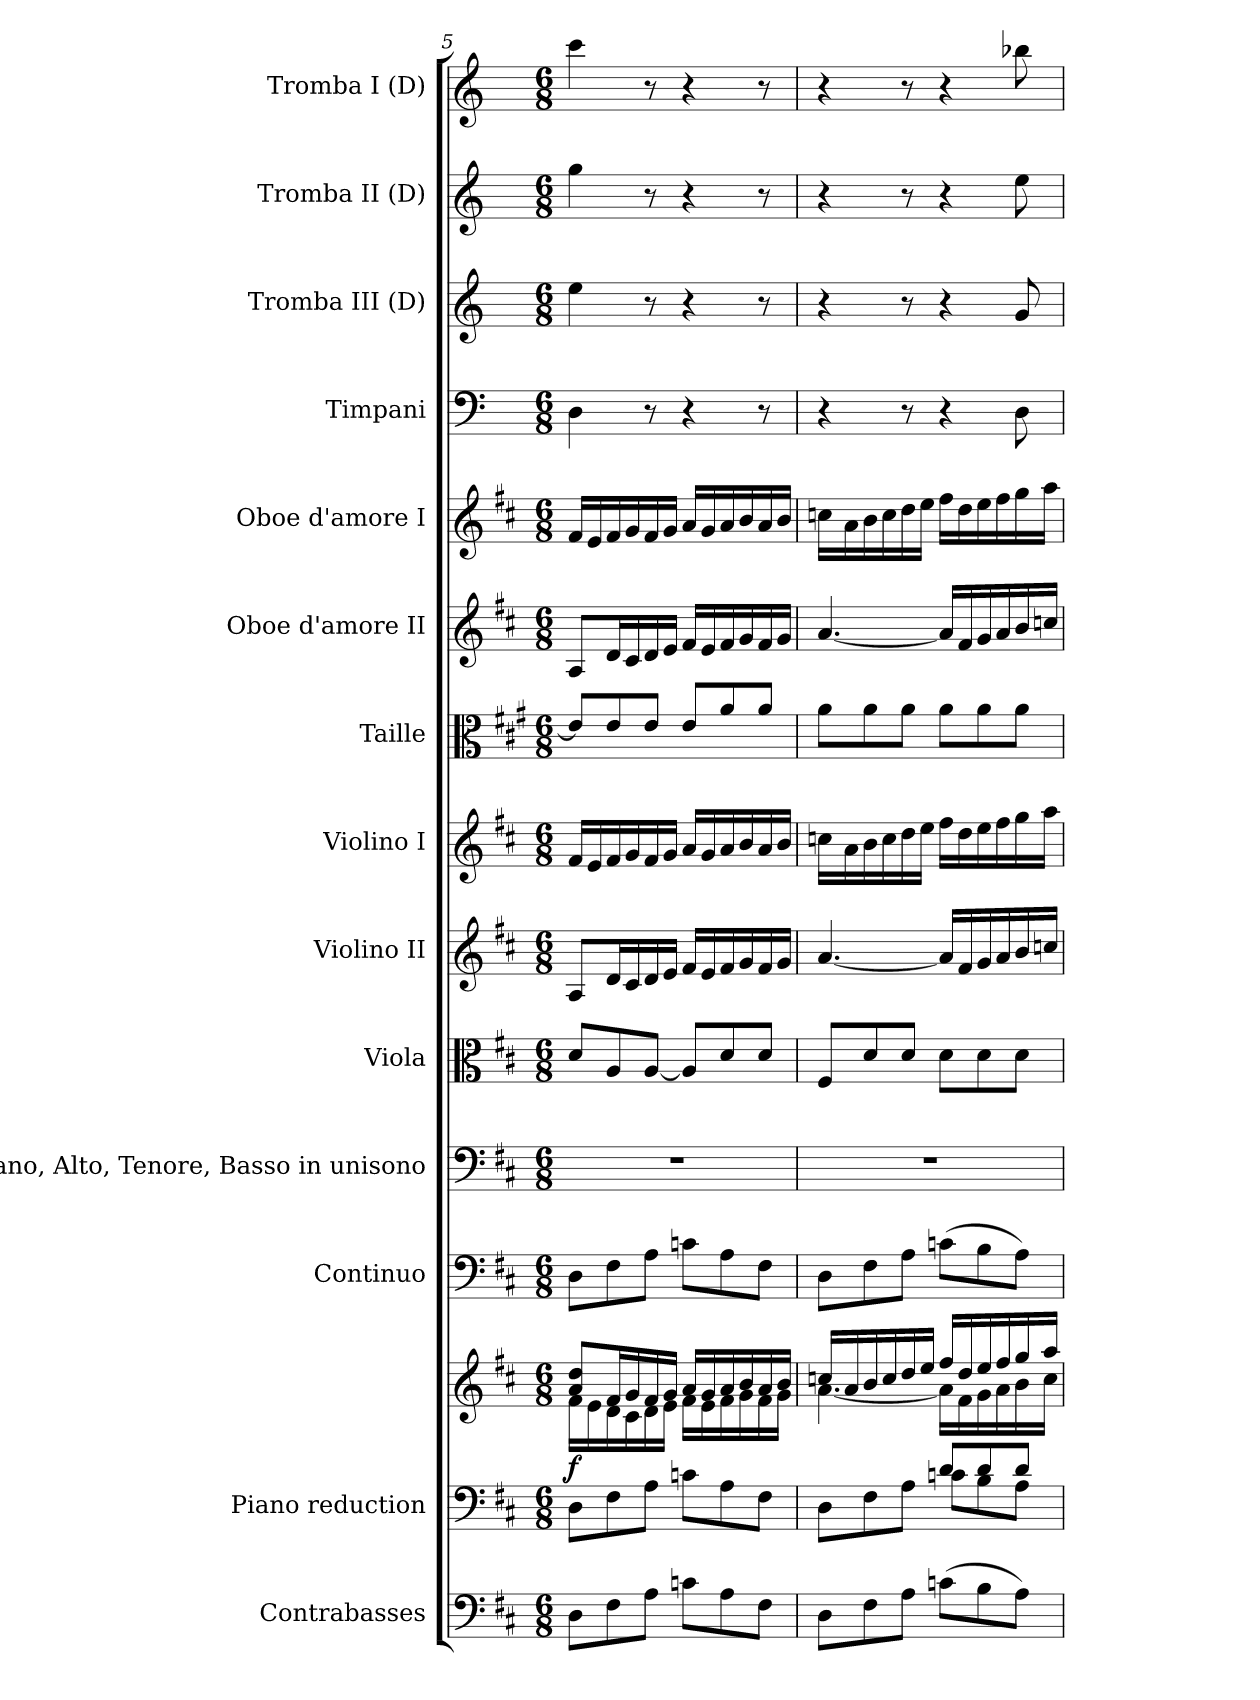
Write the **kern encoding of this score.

**kern	**kern	**kern	**dynam	**kern	**kern	**kern	**kern	**kern	**kern	**kern	**kern	**kern	**kern	**kern	**kern
*part14	*part13	*part13	*part13	*part12	*part11	*part10	*part9	*part8	*part7	*part6	*part5	*part4	*part3	*part2	*part1
*staff15	*staff14	*staff13	*staff13/14	*staff12	*staff11	*staff10	*staff9	*staff8	*staff7	*staff6	*staff5	*staff4	*staff3	*staff2	*staff1
*I"Contrabasses	*I"Piano reduction	*	*	*I"Continuo	*I"Soprano, Alto, Tenore, Basso in unisono	*I"Viola	*I"Violino II	*I"Violino I	*I"Taille	*I"Oboe d'amore II	*I"Oboe d'amore I	*I"Timpani	*I"Tromba III (D)	*I"Tromba II (D)	*I"Tromba I (D)
*I'Cbs.	*I'Pno	*	*	*	*	*	*	*	*	*I'Ob	*I'Ob	*I'Timp	*	*	*
!!LO:PB:g=z
*clefF4	*clefF4	*clefG2	*	*clefF4	*clefF4	*clefC3	*clefG2	*clefG2	*clefC3	*clefG2	*clefG2	*clefF4	*clefG2	*clefG2	*clefG2
*ITrd7c12	*	*	*	*	*	*	*	*	*ITrd4c7	*	*	*	*ITrd-1c-2	*ITrd-1c-2	*ITrd-1c-2
*k[f#c#]	*k[f#c#]	*k[f#c#]	*	*k[f#c#]	*k[f#c#]	*k[f#c#]	*k[f#c#]	*k[f#c#]	*k[f#c#]	*k[f#c#]	*k[f#c#]	*k[]	*k[f#c#]	*k[f#c#]	*k[f#c#]
*M6/8	*M6/8	*M6/8	*	*M6/8	*M6/8	*M6/8	*M6/8	*M6/8	*M6/8	*M6/8	*M6/8	*M6/8	*M6/8	*M6/8	*M6/8
=5	=5	=5	=5	=5	=5	=5	=5	=5	=5	=5	=5	=5	=5	=5	=5
*	*	*^	*	*	*	*	*	*	*	*	*	*	*	*	*
!	!	!	!	!LO:DY:b	!	!	!	!	!	!	!	!	!	!	!	!
8DD\L	8D\L	8a/ 8dd/L	16f#\LL	f	8D\L	2.r	8d/L	8A/L	16f#/LL	8A/L]	8A/L	16f#/LL	4D\	4ff#\	4aa\	4ddd\
.	.	.	16e\	.	.	.	.	.	16e/	.	.	16e/	.	.	.	.
8FF#\	8F#\	16f#/L	16d\	.	8F#\	.	8A/	16d/L	16f#/	8A/	16d/L	16f#/	.	.	.	.
.	.	16g/	16c#\	.	.	.	.	16c#/	16g/	.	16c#/	16g/	.	.	.	.
8AA\J	8A\J	16f#/	16d\	.	8A\J	.	[8A/J	16d/	16f#/	8A/J	16d/	16f#/	8r	8r	8r	8r
.	.	16g/JJ	16e\JJ	.	.	.	.	16e/JJ	16g/JJ	.	16e/JJ	16g/JJ	.	.	.	.
8Cn\L	8cn\L	16a/LL	16f#\LL	.	8cn\L	.	8A/L]	16f#/LL	16a/LL	8A/L	16f#/LL	16a/LL	4r	4r	4r	4r
.	.	16g/	16e\	.	.	.	.	16e/	16g/	.	16e/	16g/	.	.	.	.
8AA\	8A\	16a/	16f#\	.	8A\	.	8d/	16f#/	16a/	8d/	16f#/	16a/	.	.	.	.
.	.	16b/	16g\	.	.	.	.	16g/	16b/	.	16g/	16b/	.	.	.	.
8FF#\J	8F#\J	16a/	16f#\	.	8F#\J	.	8d/J	16f#/	16a/	8d/J	16f#/	16a/	8r	8r	8r	8r
.	.	16b/JJ	16g\JJ	.	.	.	.	16g/JJ	16b/JJ	.	16g/JJ	16b/JJ	.	.	.	.
=6	=6	=6	=6	=6	=6	=6	=6	=6	=6	=6	=6	=6	=6	=6	=6	=6
*	*^	*	*	*	*	*	*	*	*	*	*	*	*	*	*	*
8DD\L	4.ryy	8D\L	16ccn/LL	[4.a\	.	8D\L	2.r	8F#/L	[4.a/	16ccn\LL	8d\L	[4.a/	16ccn\LL	4r	4r	4r	4r
.	.	.	16a/	.	.	.	.	.	.	16a\	.	.	16a\	.	.	.	.
8FF#\	.	8F#\	16b/	.	.	8F#\	.	8d/	.	16b\	8d\	.	16b\	.	.	.	.
.	.	.	16cc/	.	.	.	.	.	.	16cc\	.	.	16cc\	.	.	.	.
8AA\J	.	8A\J	16dd/	.	.	8A\J	.	8d/J	.	16dd\	8d\J	.	16dd\	8r	8r	8r	8r
.	.	.	16ee/JJ	.	.	.	.	.	.	16ee\JJ	.	.	16ee\JJ	.	.	.	.
(>8Cn\L	8d/L	8cn\L	16ff#/LL	16a\LL]	.	(>8cn\L	.	8d\L	16a/LL]	16ff#\LL	8d\L	16a/LL]	16ff#\LL	4r	4r	4r	4r
.	.	.	16dd/	16f#\	.	.	.	.	16f#/	16dd\	.	16f#/	16dd\	.	.	.	.
8BB\	8d/	8B\	16ee/	16g\	.	8B\	.	8d\	16g/	16ee\	8d\	16g/	16ee\	.	.	.	.
.	.	.	16ff#/	16a\	.	.	.	.	16a/	16ff#\	.	16a/	16ff#\	.	.	.	.
8AA\J)	8d/J	8A\J	16gg/	16b\	.	8A\J)	.	8d\J	16b/	16gg\	8d\J	16b/	16gg\	8D\	8a/	8ff#\	8cccn\
.	.	.	16aa/JJ	16cc\JJ	.	.	.	.	16ccn/JJ	16aa\JJ	.	16ccn/JJ	16aa\JJ	.	.	.	.
*	*v	*v	*	*	*	*	*	*	*	*	*	*	*	*	*	*	*
*	*	*v	*v	*	*	*	*	*	*	*	*	*	*	*	*	*
=	=	=	=	=	=	=	=	=	=	=	=	=	=	=	=
*-	*-	*-	*-	*-	*-	*-	*-	*-	*-	*-	*-	*-	*-	*-	*-
